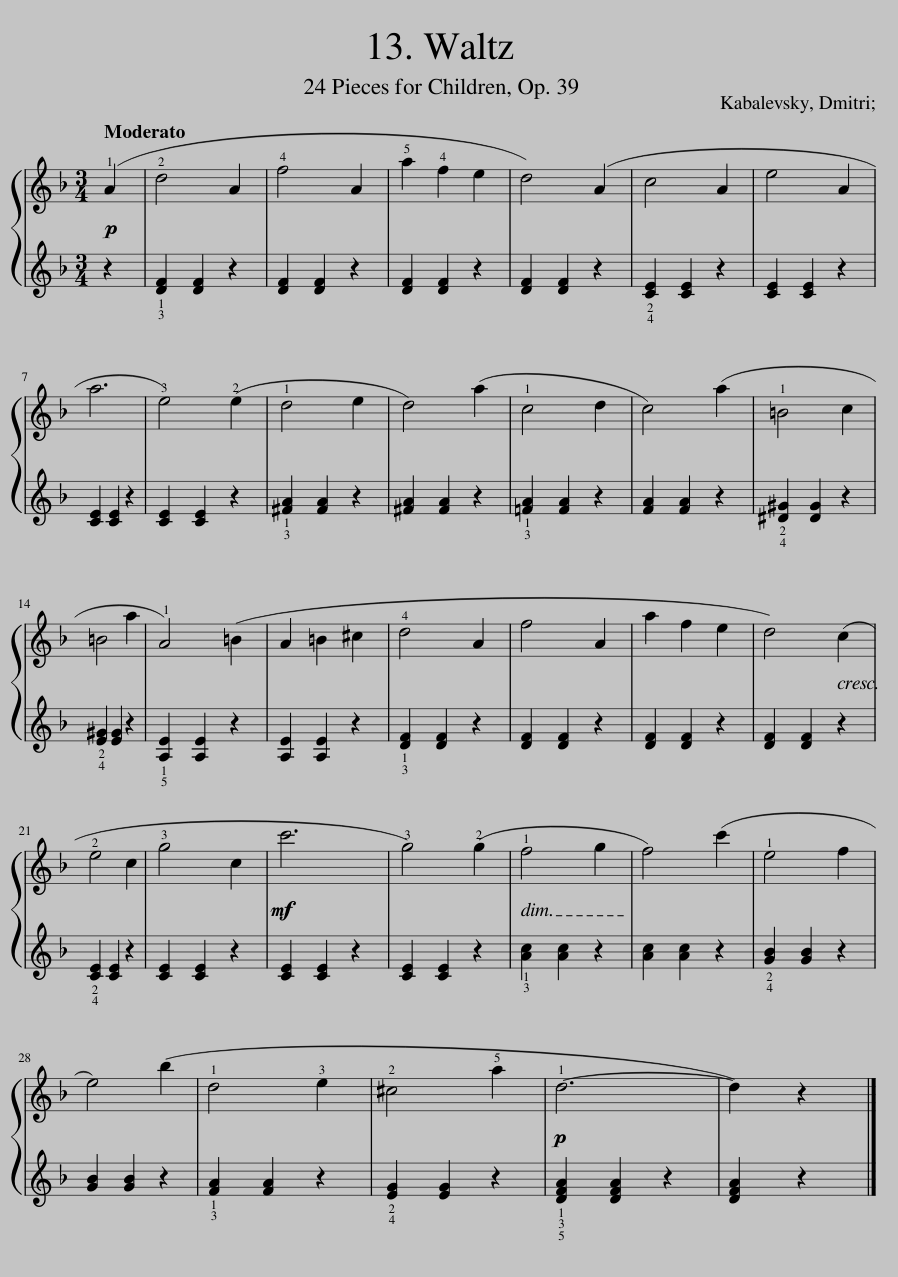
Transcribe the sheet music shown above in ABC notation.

X:1
%%score { 1 | 2 }
L:1/8
Q:1/4=114
M:3/4
I:linebreak $
K:F
V:1 treble
V:2 treble
V:1
!p! (!1!A2 | !2!d4 A2 | !4!f4 A2 | !5!a2 !4!f2 e2 | d4) (A2 | %5
 c4 A2 | e4 A2 |$ a6 | !3!e4) (!2!e2 | !1!d4 e2 | %10
 d4) (a2 | !1!c4 d2 | c4) (a2 | !1!=B4 c2 |$ =B4 a2 | %15
 !1!A4) (=B2 | A2 =B2 ^c2 | !4!d4 A2 | f4 A2 | a2 f2 e2 | %20
 d4) (c2 |$ !2!e4 c2 | !3!g4 c2 |!mf! c'6 | !3!g4) (!2!g2 | %25
 !1!f4 g2 | f4) (c'2 | !1!e4 f2 |$ e4) (b2 | !1!d4 !3!e2 | %30
 !2!^c4 !5!a2 |!p! !1!d6- | d2) z2 |] %33
V:2
 z2 | !3!!1![DF]2 [DF]2 z2 | [DF]2 [DF]2 z2 | [DF]2 [DF]2 z2 | [DF]2 [DF]2 z2 | %5
 !4!!2![CE]2 [CE]2 z2 | [CE]2 [CE]2 z2 |$ [CE]2 [CE]2 z2 | [CE]2 [CE]2 z2 | !3!!1![^FA]2 [FA]2 z2 | %10
 [^FA]2 [FA]2 z2 | !3!!1![=FA]2 [FA]2 z2 | [FA]2 [FA]2 z2 | !4!!2![^D^G]2 [DG]2 z2 |$ !4!!2![E^G]2 [EG]2 z2 | %15
 !5!!1![A,E]2 [A,E]2 z2 | [A,E]2 [A,E]2 z2 | !3!!1![DF]2 [DF]2 z2 | [DF]2 [DF]2 z2 | [DF]2 [DF]2 z2 | %20
 [DF]2 [DF]2 z2 |$ !4!!2![CE]2 [CE]2 z2 | [CE]2 [CE]2 z2 | [CE]2 [CE]2 z2 | [CE]2 [CE]2 z2 | %25
 !3!!1![Ac]2 [Ac]2 z2 | [Ac]2 [Ac]2 z2 | !4!!2![GB]2 [GB]2 z2 |$ [GB]2 [GB]2 z2 | !3!!1![FA]2 [FA]2 z2 | %30
 !4!!2![EG]2 [EG]2 z2 | !5!!3!!1![DFA]2 [DFA]2 z2 | [DFA]2 z2 |] %33
